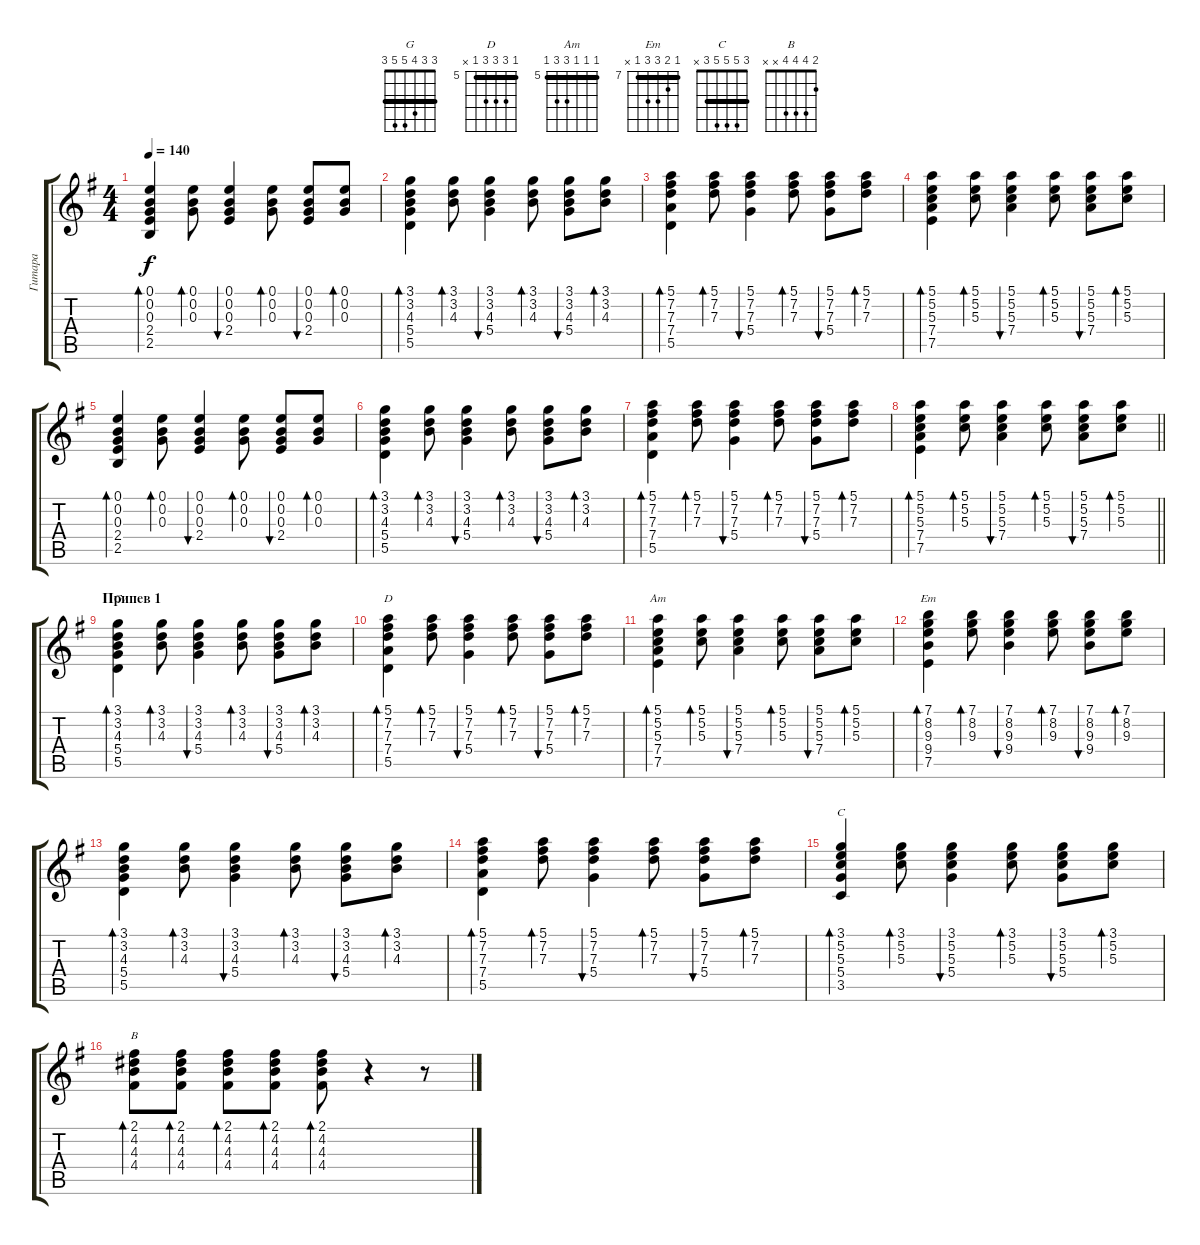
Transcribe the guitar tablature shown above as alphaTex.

\track ("Гитара" "Гитара") {instrument electricguitarclean}
\staff {score tabs}
\tuning (E4 B3 G3 D3 A2 E2) {hide}
\chord ("G" 3 3 4 5 5 3) {barre 3}
\chord ("D" 5 7 7 7 5 x) {firstfret 5 barre 5}
\chord ("Am" 5 5 5 7 7 5) {firstfret 5 barre 5}
\chord ("Em" 7 8 9 9 7 x) {firstfret 7 barre 7}
\chord ("C" 3 5 5 5 3 x) {barre 3}
\chord ("B" 2 4 4 4 x x)
\ts (4 4)
\tempo 140
\clef g2
\ks g
(0.1 0.2 0.3 2.4 2.5).4{bd 120 dy f} (0.1 0.2 0.3).8{bd 120} (0.1 0.2 0.3 2.4).4{bu 60} (0.1 0.2 0.3).8{bd 120} (0.1 0.2 0.3 2.4).8{bu 120} (0.1 0.2 0.3).8{bd 120} |
(3.1 3.2 4.3 5.4 5.5).4{bd 120} (3.1 3.2 4.3).8{bd 120} (3.1 3.2 4.3 5.4).4{bu 60} (3.1 3.2 4.3).8{bd 120} (3.1 3.2 4.3 5.4).8{bu 120} (3.1 3.2 4.3).8{bd 120} |
(5.1 7.2 7.3 7.4 5.5).4{bd 120} (5.1 7.2 7.3).8{bd 120} (5.1 7.2 7.3 5.4).4{bu 60} (5.1 7.2 7.3).8{bd 120} (5.1 7.2 7.3 5.4).8{bu 120} (5.1 7.2 7.3).8{bd 120} |
(5.1 5.2 5.3 7.4 7.5).4{bd 120} (5.1 5.2 5.3).8{bd 120} (5.1 5.2 5.3 7.4).4{bu 60} (5.1 5.2 5.3).8{bd 120} (5.1 5.2 5.3 7.4).8{bu 120} (5.1 5.2 5.3).8{bd 120} |
(0.1 0.2 0.3 2.4 2.5).4{bd 120} (0.1 0.2 0.3).8{bd 120} (0.1 0.2 0.3 2.4).4{bu 60} (0.1 0.2 0.3).8{bd 120} (0.1 0.2 0.3 2.4).8{bu 120} (0.1 0.2 0.3).8{bd 120} |
(3.1 3.2 4.3 5.4 5.5).4{bd 120} (3.1 3.2 4.3).8{bd 120} (3.1 3.2 4.3 5.4).4{bu 60} (3.1 3.2 4.3).8{bd 120} (3.1 3.2 4.3 5.4).8{bu 120} (3.1 3.2 4.3).8{bd 120} |
(5.1 7.2 7.3 7.4 5.5).4{bd 120} (5.1 7.2 7.3).8{bd 120} (5.1 7.2 7.3 5.4).4{bu 60} (5.1 7.2 7.3).8{bd 120} (5.1 7.2 7.3 5.4).8{bu 120} (5.1 7.2 7.3).8{bd 120} |
\barLineRight lightlight
(5.1 5.2 5.3 7.4 7.5).4{bd 120} (5.1 5.2 5.3).8{bd 120} (5.1 5.2 5.3 7.4).4{bu 60} (5.1 5.2 5.3).8{bd 120} (5.1 5.2 5.3 7.4).8{bu 120} (5.1 5.2 5.3).8{bd 120} |
\section ("" "Припев 1")
(3.1 3.2 4.3 5.4 5.5).4{bd 120 ch "G"} (3.1 3.2 4.3).8{bd 120} (3.1 3.2 4.3 5.4).4{bu 60} (3.1 3.2 4.3).8{bd 120} (3.1 3.2 4.3 5.4).8{bu 120} (3.1 3.2 4.3).8{bd 120} |
(5.1 7.2 7.3 7.4 5.5).4{bd 120 ch "D"} (5.1 7.2 7.3).8{bd 120} (5.1 7.2 7.3 5.4).4{bu 60} (5.1 7.2 7.3).8{bd 120} (5.1 7.2 7.3 5.4).8{bu 120} (5.1 7.2 7.3).8{bd 120} |
(5.1 5.2 5.3 7.4 7.5).4{bd 120 ch "Am"} (5.1 5.2 5.3).8{bd 120} (5.1 5.2 5.3 7.4).4{bu 60} (5.1 5.2 5.3).8{bd 120} (5.1 5.2 5.3 7.4).8{bu 120} (5.1 5.2 5.3).8{bd 120} |
(7.1 8.2 9.3 9.4 7.5).4{bd 120 ch "Em"} (7.1 8.2 9.3).8{bd 120} (7.1 8.2 9.3 9.4).4{bu 60} (7.1 8.2 9.3).8{bd 120} (7.1 8.2 9.3 9.4).8{bu 120} (7.1 8.2 9.3).8{bd 120} |
(3.1 3.2 4.3 5.4 5.5).4{bd 120} (3.1 3.2 4.3).8{bd 120} (3.1 3.2 4.3 5.4).4{bu 60} (3.1 3.2 4.3).8{bd 120} (3.1 3.2 4.3 5.4).8{bu 120} (3.1 3.2 4.3).8{bd 120} |
(5.1 7.2 7.3 7.4 5.5).4{bd 120} (5.1 7.2 7.3).8{bd 120} (5.1 7.2 7.3 5.4).4{bu 60} (5.1 7.2 7.3).8{bd 120} (5.1 7.2 7.3 5.4).8{bu 120} (5.1 7.2 7.3).8{bd 120} |
(3.1 5.2 5.3 5.4 3.5).4{bd 120 ch "C"} (3.1 5.2 5.3).8{bd 120} (3.1 5.2 5.3 5.4).4{bu 60} (3.1 5.2 5.3).8{bd 120} (3.1 5.2 5.3 5.4).8{bu 120} (3.1 5.2 5.3).8{bd 120} |
(2.1 4.2 4.3 4.4).8{bd 120 ch "B"} (2.1 4.2 4.3 4.4).8{bd 120} (2.1 4.2 4.3 4.4).8{bd 120} (2.1 4.2 4.3 4.4).8{bd 120} (2.1 4.2 4.3 4.4).8{bd 60} r.4 r.8
